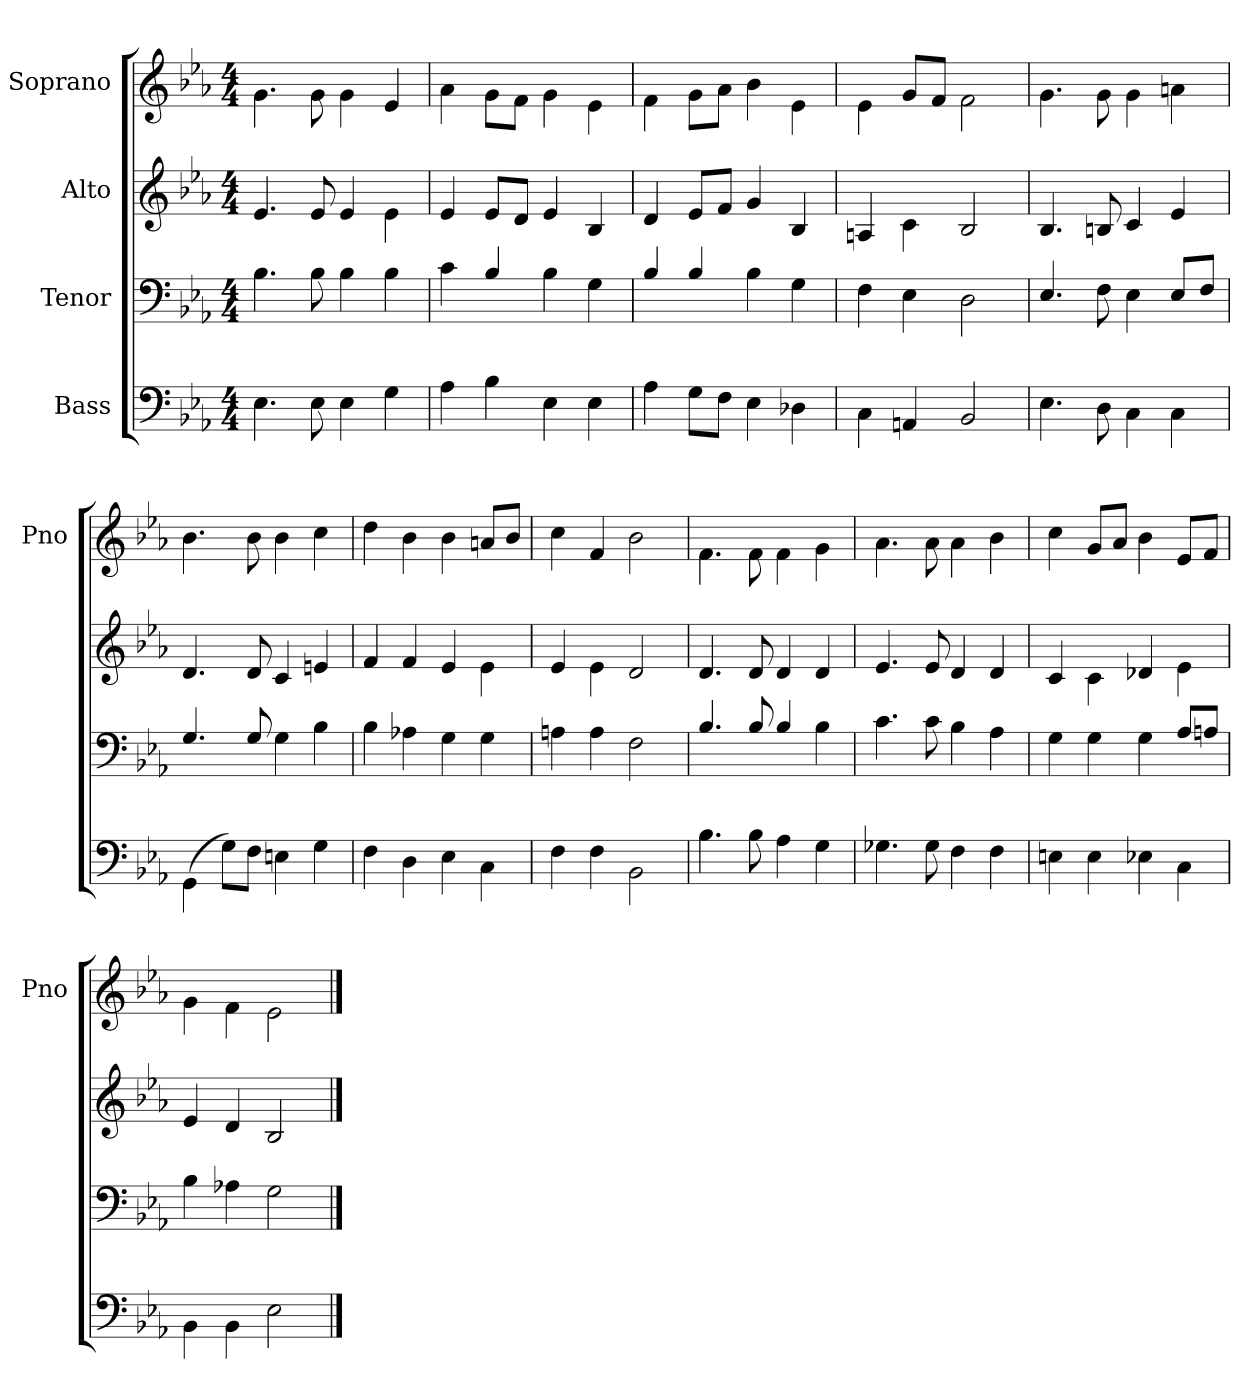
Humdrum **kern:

**kern	**kern	**kern	**kern
*part4	*part3	*part2	*part1
*staff4	*staff3	*staff2	*staff1
*I"Bass	*I"Tenor	*I"Alto	*I"Soprano
*	*	*	*I'Pno
*clefF4	*clefF4	*clefG2	*clefG2
*k[b-e-a-]	*k[b-e-a-]	*k[b-e-a-]	*k[b-e-a-]
*E-:	*E-:	*E-:	*E-:
*M4/4	*M4/4	*M4/4	*M4/4
=	=	=	=
4.E-\	4.B-\	4.e-/	4.g\
8E-\	8B-\	8e-/	8g\
4E-\	4B-\	4e-/	4g\
4G\	4B-\	4e-\	4e-/
=	=	=	=
4A-\	4c\	4e-/	4a-\
4B-\	4B-/	8e-/L	8g\L
.	.	8d/J	8f\J
4E-\	4B-\	4e-/	4g\
4E-\	4G\	4B-/	4e-\
=	=	=	=
4A-\	4B-/	4d/	4f\
8G\L	4B-/	8e-/L	8g\L
8F\J	.	8f/J	8a-\J
4E-\	4B-\	4g/	4b-\
4D-X\	4G\	4B-/	4e-\
=	=	=	=
4C\	4F\	4An/	4e-\
4AAn/	4E-\	4c\	8g/L
.	.	.	8f/J
2BB-/	2D\	2B-/	2f\
=	=	=	=
4.E-\	4.E-/	4.B-/	4.g\
8D\	8F\	8Bn/	8g\
4C\	4E-\	4c/	4g\
4C\	8E-/L	4e-/	4an\
.	8F/J	.	.
=	=	=	=
(<4GG\	4.G/	4.d/	4.b-\
8G\L)	.	.	.
8F\J	8G/	8d/	8b-\
4En\	4G\	4c/	4b-\
4G\	4B-\	4en/	4cc\
=	=	=	=
4F\	4B-\	4f/	4dd\
4D\	4A-X\	4f/	4b-\
4E-\	4G\	4e-/	4b-\
4C\	4G\	4e-\	8an/L
.	.	.	8b-/J
=	=	=	=
4F\	4An\	4e-/	4cc\
4F\	4A\	4e-\	4f/
2BB-\	2F\	2d/	2b-\
=	=	=	=
4.B-\	4.B-/	4.d/	4.f\
8B-\	8B-/	8d/	8f\
4A-\	4B-/	4d/	4f\
4G\	4B-\	4d/	4g\
=	=	=	=
4.G-X\	4.c\	4.e-/	4.a-\
8G-\	8c\	8e-/	8a-\
4F\	4B-\	4d/	4a-\
4F\	4A-\	4d/	4b-\
=	=	=	=
4En\	4G\	4c/	4cc\
4E\	4G\	4c\	8g/L
.	.	.	8a-/J
4E-X\	4G\	4d-X/	4b-\
4C\	8A-/L	4e-\	8e-/L
.	8An/J	.	8f/J
=	=	=	=
4BB-\	4B-\	4e-/	4g\
4BB-\	4A-X\	4d/	4f\
2E-\	2G\	2B-/	2e-\
==	==	==	==
*-	*-	*-	*-
